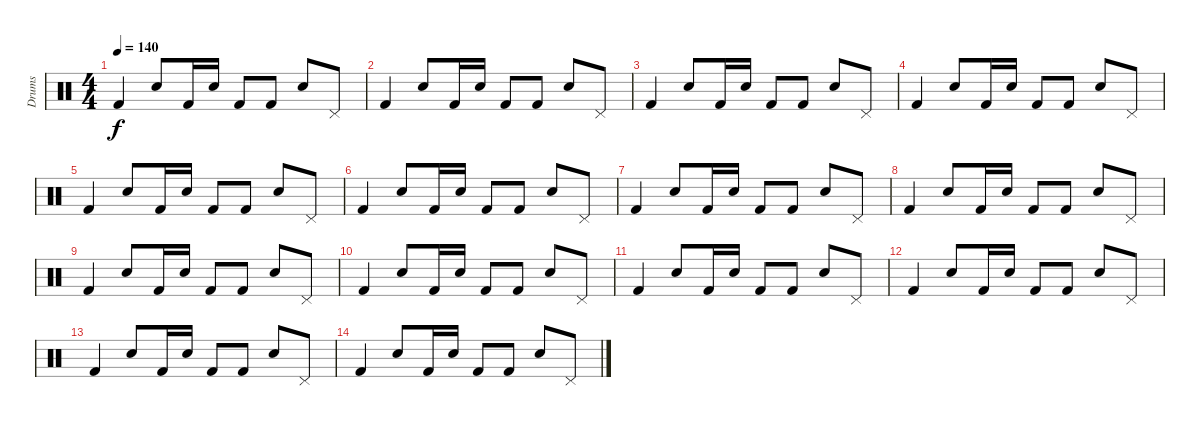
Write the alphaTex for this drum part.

\track ("Drums" "Drums") {instrument percussion}
\staff {score}
\articulation defaults
\ts (4 4)
\tempo 140
\clef neutral
\ks c "Kick (hit) 2".4{dy f} "Snare (hit) 2".8 "Kick (hit) 2".16 "Snare (hit) 2".16 "Kick (hit) 2".8 "Kick (hit) 2".8 "Snare (hit) 2".8 "Pedal Hi-Hat (hit)".8
|
"Kick (hit) 2".4 "Snare (hit) 2".8 "Kick (hit) 2".16 "Snare (hit) 2".16 "Kick (hit) 2".8 "Kick (hit) 2".8 "Snare (hit) 2".8 "Pedal Hi-Hat (hit)".8 |
"Kick (hit) 2".4 "Snare (hit) 2".8 "Kick (hit) 2".16 "Snare (hit) 2".16 "Kick (hit) 2".8 "Kick (hit) 2".8 "Snare (hit) 2".8 "Pedal Hi-Hat (hit)".8 |
"Kick (hit) 2".4 "Snare (hit) 2".8 "Kick (hit) 2".16 "Snare (hit) 2".16 "Kick (hit) 2".8 "Kick (hit) 2".8 "Snare (hit) 2".8 "Pedal Hi-Hat (hit)".8 |
"Kick (hit) 2".4 "Snare (hit) 2".8 "Kick (hit) 2".16 "Snare (hit) 2".16 "Kick (hit) 2".8 "Kick (hit) 2".8 "Snare (hit) 2".8 "Pedal Hi-Hat (hit)".8 |
"Kick (hit) 2".4 "Snare (hit) 2".8 "Kick (hit) 2".16 "Snare (hit) 2".16 "Kick (hit) 2".8 "Kick (hit) 2".8 "Snare (hit) 2".8 "Pedal Hi-Hat (hit)".8 |
"Kick (hit) 2".4 "Snare (hit) 2".8 "Kick (hit) 2".16 "Snare (hit) 2".16 "Kick (hit) 2".8 "Kick (hit) 2".8 "Snare (hit) 2".8 "Pedal Hi-Hat (hit)".8 |
"Kick (hit) 2".4 "Snare (hit) 2".8 "Kick (hit) 2".16 "Snare (hit) 2".16 "Kick (hit) 2".8 "Kick (hit) 2".8 "Snare (hit) 2".8 "Pedal Hi-Hat (hit)".8 |
"Kick (hit) 2".4 "Snare (hit) 2".8 "Kick (hit) 2".16 "Snare (hit) 2".16 "Kick (hit) 2".8 "Kick (hit) 2".8 "Snare (hit) 2".8 "Pedal Hi-Hat (hit)".8 |
"Kick (hit) 2".4 "Snare (hit) 2".8 "Kick (hit) 2".16 "Snare (hit) 2".16 "Kick (hit) 2".8 "Kick (hit) 2".8 "Snare (hit) 2".8 "Pedal Hi-Hat (hit)".8 |
"Kick (hit) 2".4 "Snare (hit) 2".8 "Kick (hit) 2".16 "Snare (hit) 2".16 "Kick (hit) 2".8 "Kick (hit) 2".8 "Snare (hit) 2".8 "Pedal Hi-Hat (hit)".8 |
"Kick (hit) 2".4 "Snare (hit) 2".8 "Kick (hit) 2".16 "Snare (hit) 2".16 "Kick (hit) 2".8 "Kick (hit) 2".8 "Snare (hit) 2".8 "Pedal Hi-Hat (hit)".8 |
"Kick (hit) 2".4 "Snare (hit) 2".8 "Kick (hit) 2".16 "Snare (hit) 2".16 "Kick (hit) 2".8 "Kick (hit) 2".8 "Snare (hit) 2".8 "Pedal Hi-Hat (hit)".8 |
"Kick (hit) 2".4 "Snare (hit) 2".8 "Kick (hit) 2".16 "Snare (hit) 2".16 "Kick (hit) 2".8 "Kick (hit) 2".8 "Snare (hit) 2".8 "Pedal Hi-Hat (hit)".8
